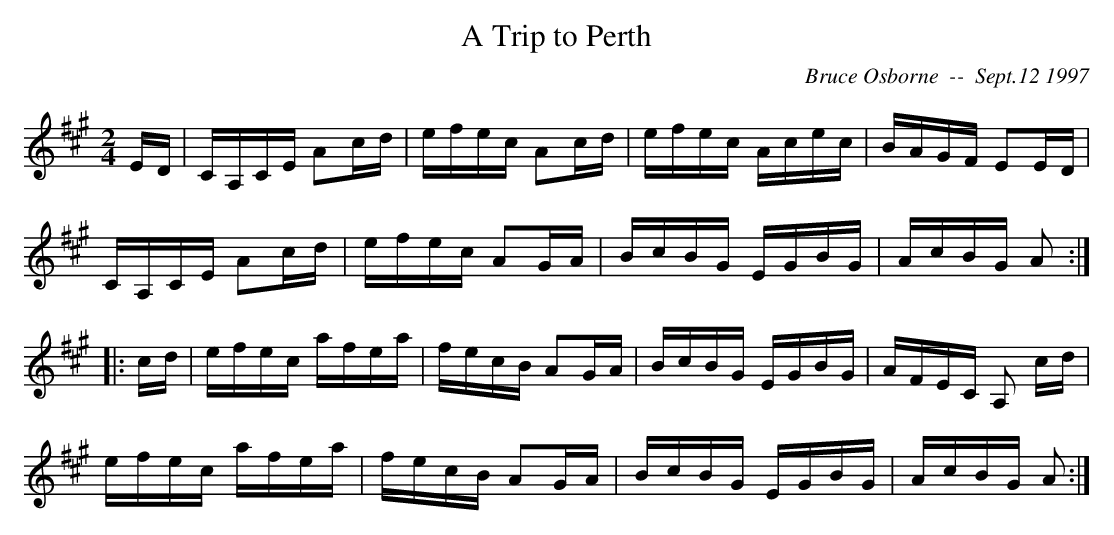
X:1
T:A Trip to Perth
C:Bruce Osborne  --  Sept.12 1997
M:2/4
L:1/16
K:A
ED|CA,CE A2cd|efec A2cd|efec Acec|BAGF E2ED|!
CA,CE A2cd|efec A2GA|BcBG EGBG|AcBG A2:|!
|:cd|efec afea|fecB A2GA|BcBG EGBG|AFEC A,2 cd|!
efec afea|fecB A2GA|BcBG EGBG|AcBG A2:|!
